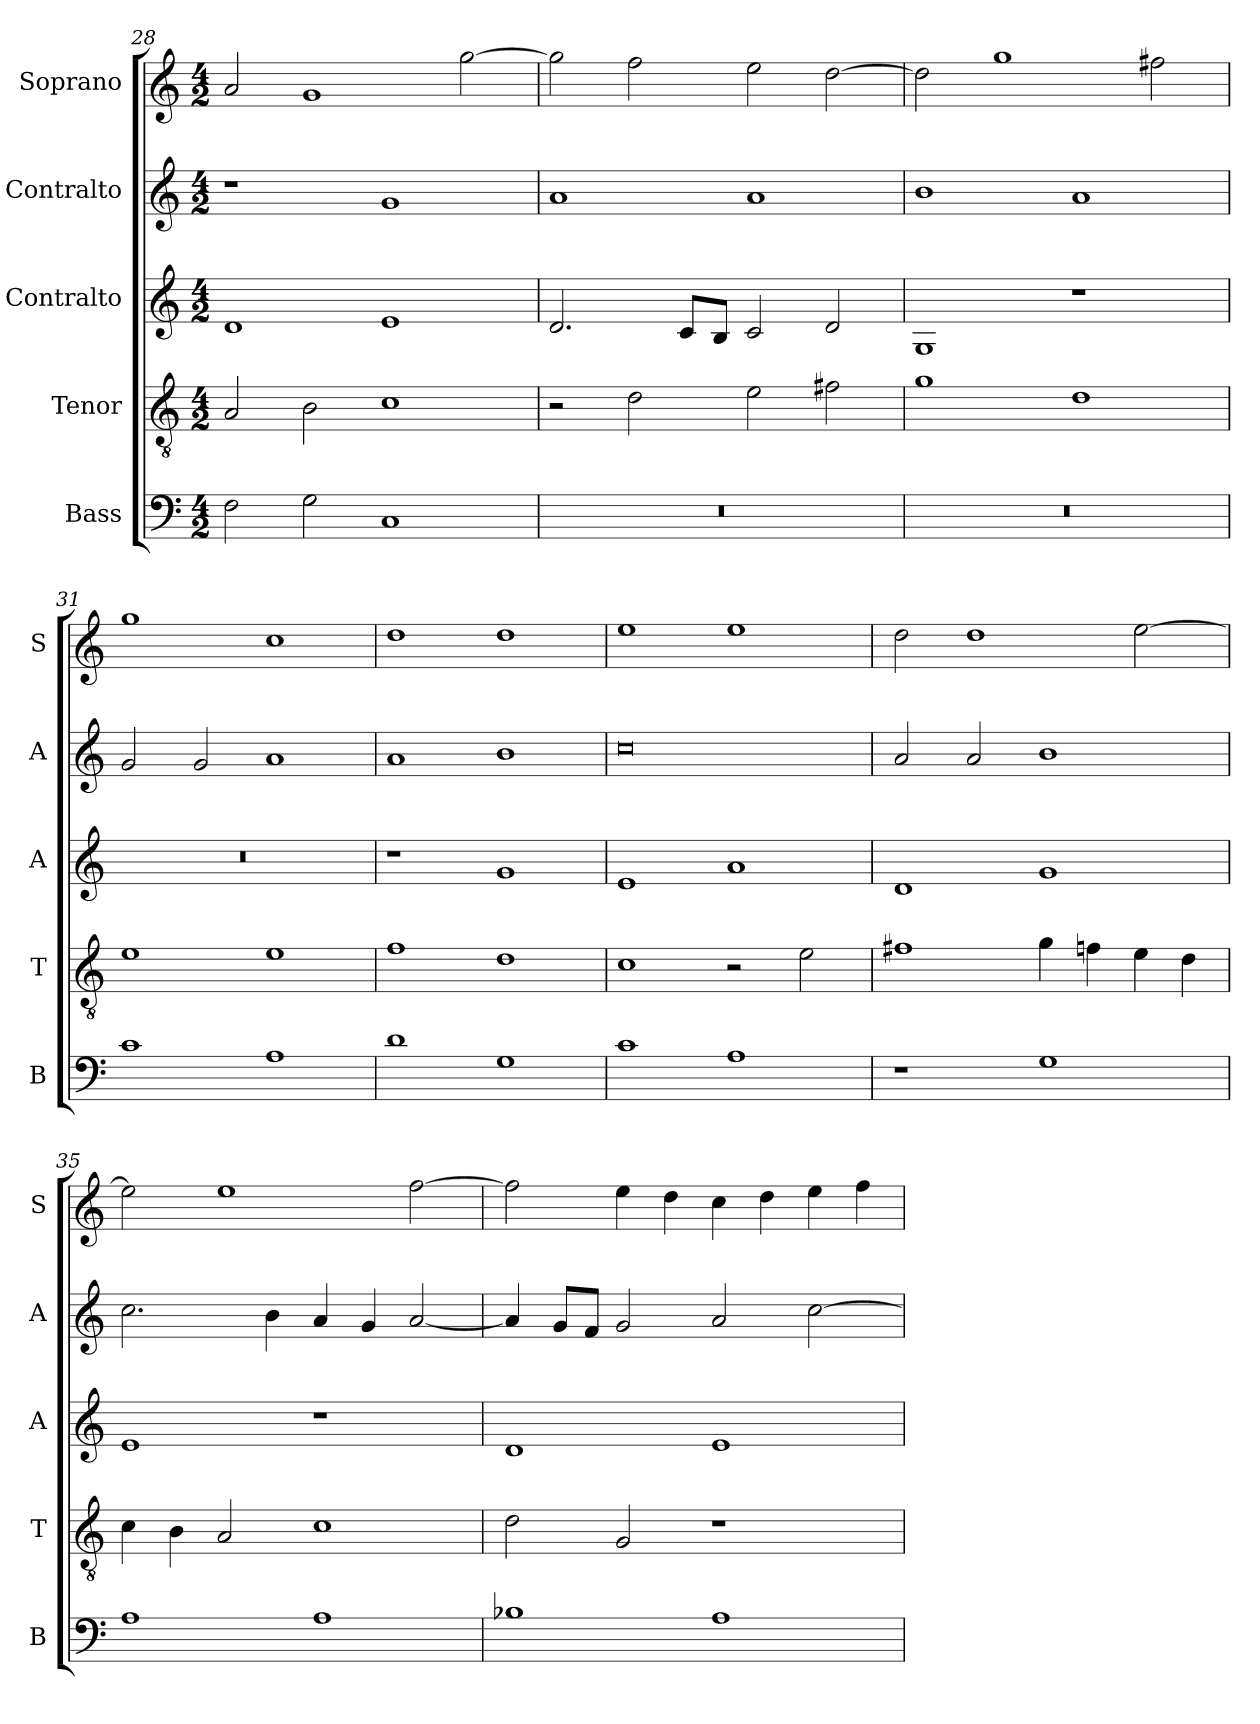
**kern	**kern	**kern	**kern	**kern
*part5	*part4	*part3	*part2	*part1
*staff5	*staff4	*staff3	*staff2	*staff1
*I"Bass	*I"Tenor	*I"Contralto	*I"Contralto	*I"Soprano
*I'B	*I'T	*I'A	*I'A	*I'S
*clefF4	*clefGv2	*clefG2	*clefG2	*clefG2
*k[]	*k[]	*k[]	*k[]	*k[]
*D:dor	*D:dor	*D:dor	*D:dor	*D:dor
*M4/2	*M4/2	*M4/2	*M4/2	*M4/2
=28	=28	=28	=28	=28
2F	2A	1d	1r	2a
2G	2B	.	.	1g
1C	1c	1e	1g	.
.	.	.	.	[2gg
=29	=29	=29	=29	=29
0r	2r	2.d	1a	2gg]
.	2d	.	.	2ff
.	.	8c/L	.	.
.	.	8B/J	.	.
.	2e	2c	1a	2ee
.	2f#X	2d	.	[2dd
=30	=30	=30	=30	=30
0r	1g	1G	1b	2dd]
.	.	.	.	1gg
.	1d	1r	1a	.
.	.	.	.	2ff#X
=31	=31	=31	=31	=31
1c	1e	0r	2g	1gg
.	.	.	2g	.
1A	1e	.	1a	1cc
=32	=32	=32	=32	=32
1d	1f	1r	1a	1dd
1G	1d	1g	1b	1dd
=33	=33	=33	=33	=33
1c	1c	1e	0cc	1ee
1A	2r	1a	.	1ee
.	2e	.	.	.
=34	=34	=34	=34	=34
1r	1f#X	1d	2a	2dd
.	.	.	2a	1dd
1G	4g	1g	1b	.
.	4fn	.	.	.
.	4e	.	.	[2ee
.	4d	.	.	.
=35	=35	=35	=35	=35
1A	4c	1e	2.cc	2ee]
.	4B	.	.	.
.	2A	.	.	1ee
.	.	.	4b	.
1A	1c	1r	4a	.
.	.	.	4g	.
.	.	.	[2a	[2ff
=36	=36	=36	=36	=36
1B-X	2d	1d	4a]	2ff]
.	.	.	8g/L	.
.	.	.	8f/J	.
.	2G	.	2g	4ee
.	.	.	.	4dd
1A	1r	1e	2a	4cc
.	.	.	.	4dd
.	.	.	[2cc	4ee
.	.	.	.	4ff
=	=	=	=	=
*-	*-	*-	*-	*-
